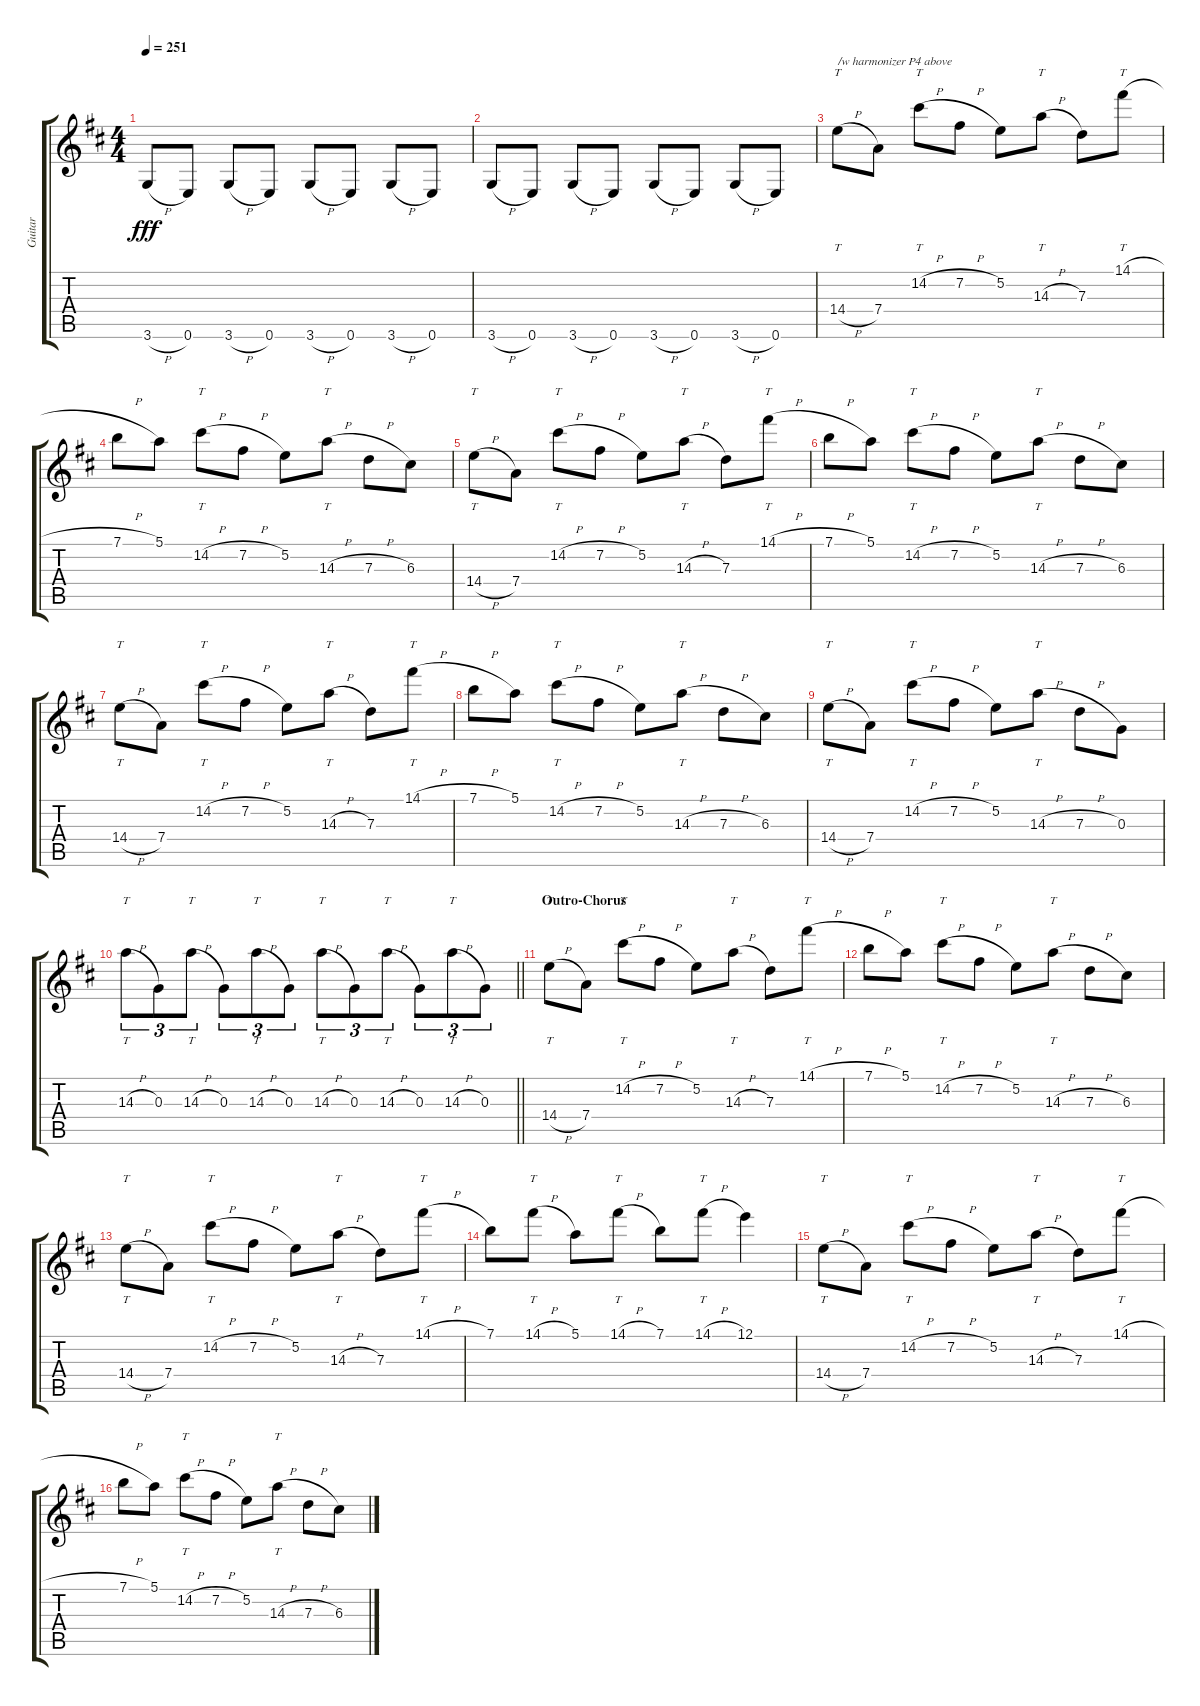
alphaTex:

\track ("Guitar" "Guitar") {instrument distortionguitar}
\staff {score tabs}
\tuning (E4 B3 G3 D3 A2 E2) {hide}
\ts (4 4)
\tempo 251
\clef g2
\ks d
3.6{h}.8{dy fff} 0.6.8 3.6{h}.8 0.6.8 3.6{h}.8 0.6.8 3.6{h}.8 0.6.8 |
3.6{h}.8 0.6.8 3.6{h}.8 0.6.8 3.6{h}.8 0.6.8 3.6{h}.8 0.6.8 |
14.4{h}.8{tt txt "/w harmonizer P4 above"} 7.4.8 14.2{h}.8{tt} 7.2{h}.8 5.2.8 14.3{h}.8{tt} 7.3.8 14.1{h}.8{tt} |
7.1{h}.8 5.1.8 14.2{h}.8{tt} 7.2{h}.8 5.2.8 14.3{h}.8{tt} 7.3{h}.8 6.3.8 |
14.4{h}.8{tt} 7.4.8 14.2{h}.8{tt} 7.2{h}.8 5.2.8 14.3{h}.8{tt} 7.3.8 14.1{h}.8{tt} |
7.1{h}.8 5.1.8 14.2{h}.8{tt} 7.2{h}.8 5.2.8 14.3{h}.8{tt} 7.3{h}.8 6.3.8 |
14.4{h}.8{tt} 7.4.8 14.2{h}.8{tt} 7.2{h}.8 5.2.8 14.3{h}.8{tt} 7.3.8 14.1{h}.8{tt} |
7.1{h}.8 5.1.8 14.2{h}.8{tt} 7.2{h}.8 5.2.8 14.3{h}.8{tt} 7.3{h}.8 6.3.8 |
14.4{h}.8{tt} 7.4.8 14.2{h}.8{tt} 7.2{h}.8 5.2.8 14.3{h}.8{tt} 7.3{h}.8 0.3.8 |
\barLineRight lightlight
14.3{h}.8{tt tu (3 2)} 0.3.8{tu (3 2)} 14.3{h}.8{tt tu (3 2)} 0.3.8{tu (3 2)} 14.3{h}.8{tt tu (3 2)} 0.3.8{tu (3 2)} 14.3{h}.8{tt tu (3 2)} 0.3.8{tu (3 2)} 14.3{h}.8{tt tu (3 2)} 0.3.8{tu (3 2)} 14.3{h}.8{tt tu (3 2)} 0.3.8{tu (3 2)} |
\section ("" "Outro-Chorus")
14.4{h}.8{tt} 7.4.8 14.2{h}.8{tt} 7.2{h}.8 5.2.8 14.3{h}.8{tt} 7.3.8 14.1{h}.8{tt} |
7.1{h}.8 5.1.8 14.2{h}.8{tt} 7.2{h}.8 5.2.8 14.3{h}.8{tt} 7.3{h}.8 6.3.8 |
14.4{h}.8{tt} 7.4.8 14.2{h}.8{tt} 7.2{h}.8 5.2.8 14.3{h}.8{tt} 7.3.8 14.1{h}.8{tt} |
7.1.8 14.1{h}.8{tt} 5.1.8 14.1{h}.8{tt} 7.1.8 14.1{h}.8{tt} 12.1.4 |
14.4{h}.8{tt} 7.4.8 14.2{h}.8{tt} 7.2{h}.8 5.2.8 14.3{h}.8{tt} 7.3.8 14.1{h}.8{tt} |
7.1{h}.8 5.1.8 14.2{h}.8{tt} 7.2{h}.8 5.2.8 14.3{h}.8{tt} 7.3{h}.8 6.3.8
